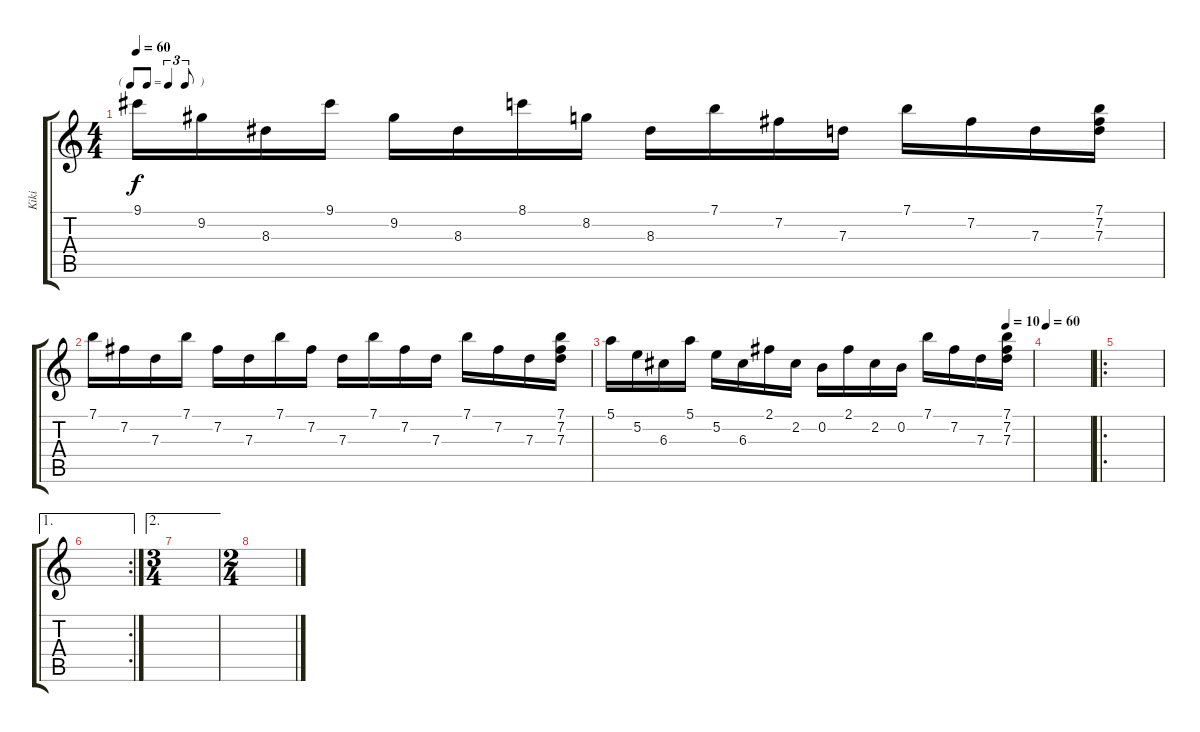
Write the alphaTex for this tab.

\track ("Kiki" "Kiki") {instrument acousticguitarnylon}
\staff {score tabs}
\tuning (E4 B3 G3 D3 A2 E2) {hide}
\ts (4 4)
\tf triplet8th
\tempo 60
\clef g2
\ks c
9.1.16{dy f} 9.2.16 8.3.16 9.1.16 9.2.16 8.3.16 8.1.16 8.2.16 8.3.16 7.1.16 7.2.16 7.3.16 7.1.16 7.2.16 7.3.16 (7.1 7.2 7.3).16 |
7.1.16 7.2.16 7.3.16 7.1.16 7.2.16 7.3.16 7.1.16 7.2.16 7.3.16 7.1.16 7.2.16 7.3.16 7.1.16 7.2.16 7.3.16 (7.1 7.2 7.3).16 |
\tempo (10 0.9375)
5.1.16 5.2.16 6.3.16 5.1.16 5.2.16 6.3.16 2.1.16 2.2.16 0.2.16 2.1.16 2.2.16 0.2.16 7.1.16 7.2.16 7.3.16 (7.1 7.2 7.3).16 |
\tempo 60
|
\ro
|
\ae 1
\rc 2
|
\ae 2
\ts (3 4)
|
\ts (2 4)
